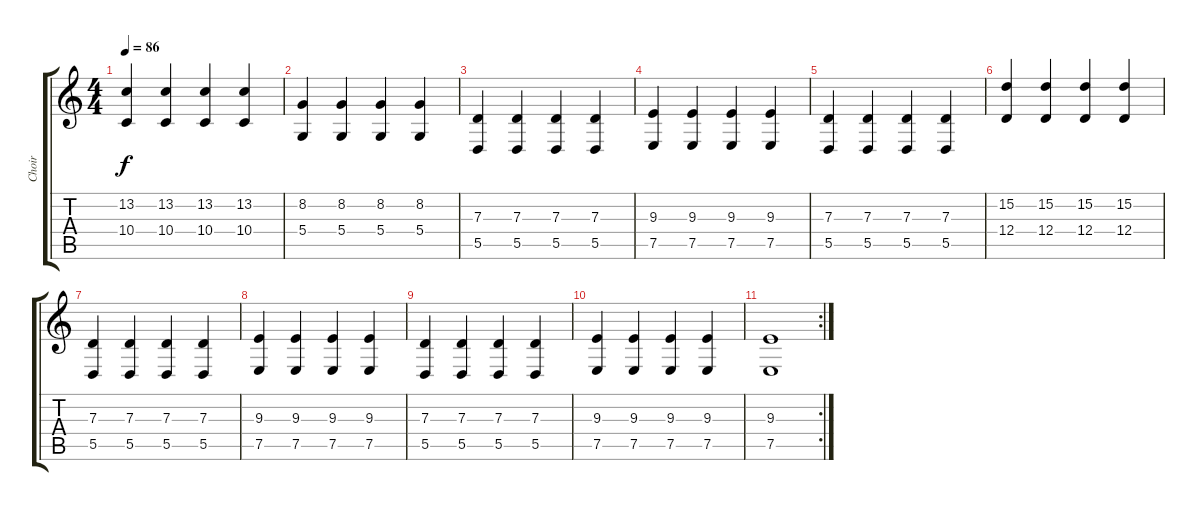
\track ("Choir" "Choir") {instrument choiraahs}
\staff {score tabs}
\tuning (E4 B3 G3 D3 A2 E2) {hide}
\ts (4 4)
\tempo 86
\clef g2
\ks c
(13.2 10.4).4{dy f} (13.2 10.4).4 (13.2 10.4).4 (13.2 10.4).4 |
(8.2 5.4).4 (8.2 5.4).4 (8.2 5.4).4 (8.2 5.4).4 |
(7.3 5.5).4 (7.3 5.5).4 (7.3 5.5).4 (7.3 5.5).4 |
(9.3 7.5).4 (9.3 7.5).4 (9.3 7.5).4 (9.3 7.5).4 |
(7.3 5.5).4 (7.3 5.5).4 (7.3 5.5).4 (7.3 5.5).4 |
(15.2 12.4).4 (15.2 12.4).4 (15.2 12.4).4 (15.2 12.4).4 |
(7.3 5.5).4 (7.3 5.5).4 (7.3 5.5).4 (7.3 5.5).4 |
(9.3 7.5).4 (9.3 7.5).4 (9.3 7.5).4 (9.3 7.5).4 |
(7.3 5.5).4 (7.3 5.5).4 (7.3 5.5).4 (7.3 5.5).4 |
(9.3 7.5).4 (9.3 7.5).4 (9.3 7.5).4 (9.3 7.5).4 |
\rc 2
(9.3 7.5).1
